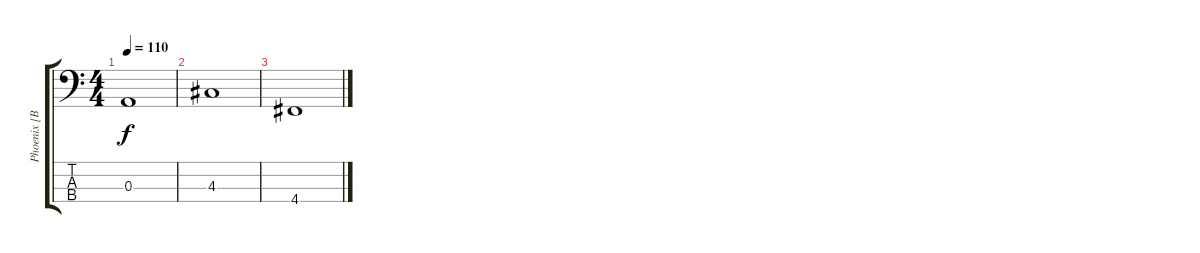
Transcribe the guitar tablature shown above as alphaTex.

\track ("Phoenix [Bass]" "Phoenix [B") {instrument electricbassfinger}
\staff {score tabs}
\tuning (G2 D2 A1 D1) {hide}
\ts (4 4)
\tempo 110
\clef f4
\ks c
0.3{t}.1{dy f} |
4.3.1 |
4.4.1
